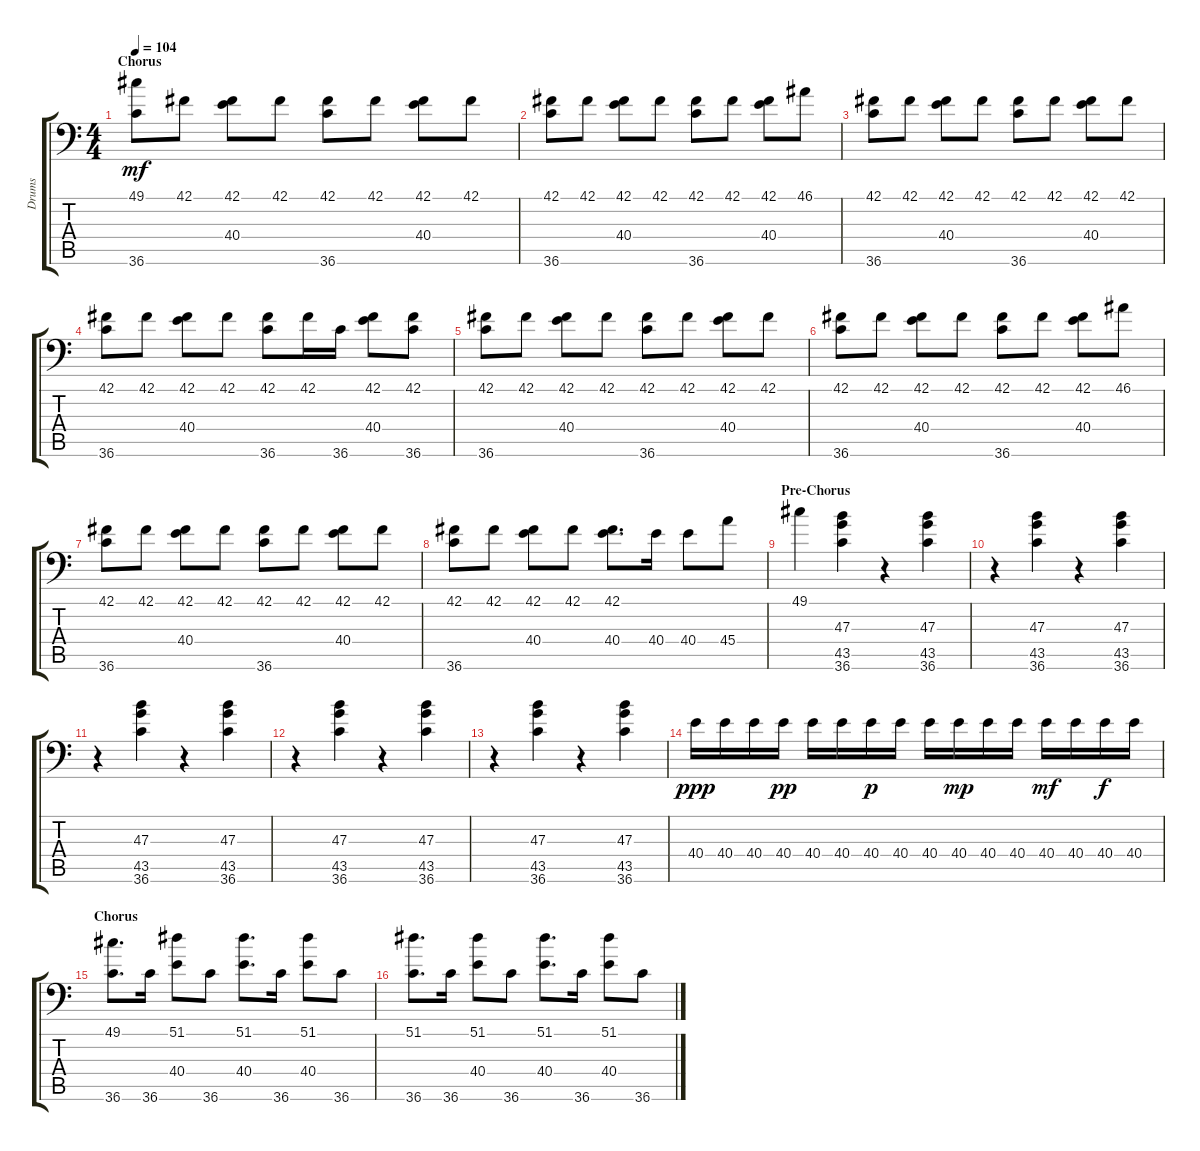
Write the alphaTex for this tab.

\track ("Drums" "Drums") {instrument acousticgrandpiano}
\staff {score tabs}
\tuning (C-1 C-1 C-1 C-1 C-1 C-1) {hide}
\ts (4 4)
\section ("" "Chorus")
\tempo 104
\clef f4
\ks c
(49.1 36.6).8{dy mf} 42.1.8 (42.1 40.4).8 42.1.8 (42.1 36.6).8 42.1.8 (42.1 40.4).8 42.1.8 |
(42.1 36.6).8 42.1.8 (42.1 40.4).8 42.1.8 (42.1 36.6).8 42.1.8 (42.1 40.4).8 46.1.8 |
(42.1 36.6).8 42.1.8 (42.1 40.4).8 42.1.8 (42.1 36.6).8 42.1.8 (42.1 40.4).8 42.1.8 |
(42.1 36.6).8 42.1.8 (42.1 40.4).8 42.1.8 (42.1 36.6).8 42.1.16 36.6.16 (42.1 40.4).8 (42.1 36.6).8 |
(42.1 36.6).8 42.1.8 (42.1 40.4).8 42.1.8 (42.1 36.6).8 42.1.8 (42.1 40.4).8 42.1.8 |
(42.1 36.6).8 42.1.8 (42.1 40.4).8 42.1.8 (42.1 36.6).8 42.1.8 (42.1 40.4).8 46.1.8 |
(42.1 36.6).8 42.1.8 (42.1 40.4).8 42.1.8 (42.1 36.6).8 42.1.8 (42.1 40.4).8 42.1.8 |
(42.1 36.6).8 42.1.8 (42.1 40.4).8 42.1.8 (42.1 40.4).8{d} 40.4.16 40.4.8 45.4.8 |
\section ("" "Pre-Chorus")
49.1.4 (47.3 43.5 36.6).4 r.4 (47.3 43.5 36.6).4 |
r.4 (47.3 43.5 36.6).4 r.4 (47.3 43.5 36.6).4 |
r.4 (47.3 43.5 36.6).4 r.4 (47.3 43.5 36.6).4 |
r.4 (47.3 43.5 36.6).4 r.4 (47.3 43.5 36.6).4 |
r.4 (47.3 43.5 36.6).4 r.4 (47.3 43.5 36.6).4 |
40.4.16{dy ppp} 40.4.16 40.4.16 40.4.16{dy pp} 40.4.16 40.4.16 40.4.16{dy p} 40.4.16 40.4.16 40.4.16{dy mp} 40.4.16 40.4.16 40.4.16{dy mf} 40.4.16 40.4.16{dy f} 40.4.16 |
\section ("" "Chorus")
(49.1 36.6).8{d} 36.6.16 (51.1 40.4).8 36.6.8 (51.1 40.4).8{d} 36.6.16 (51.1 40.4).8 36.6.8 |
(51.1 36.6).8{d} 36.6.16 (51.1 40.4).8 36.6.8 (51.1 40.4).8{d} 36.6.16 (51.1 40.4).8 36.6.8
